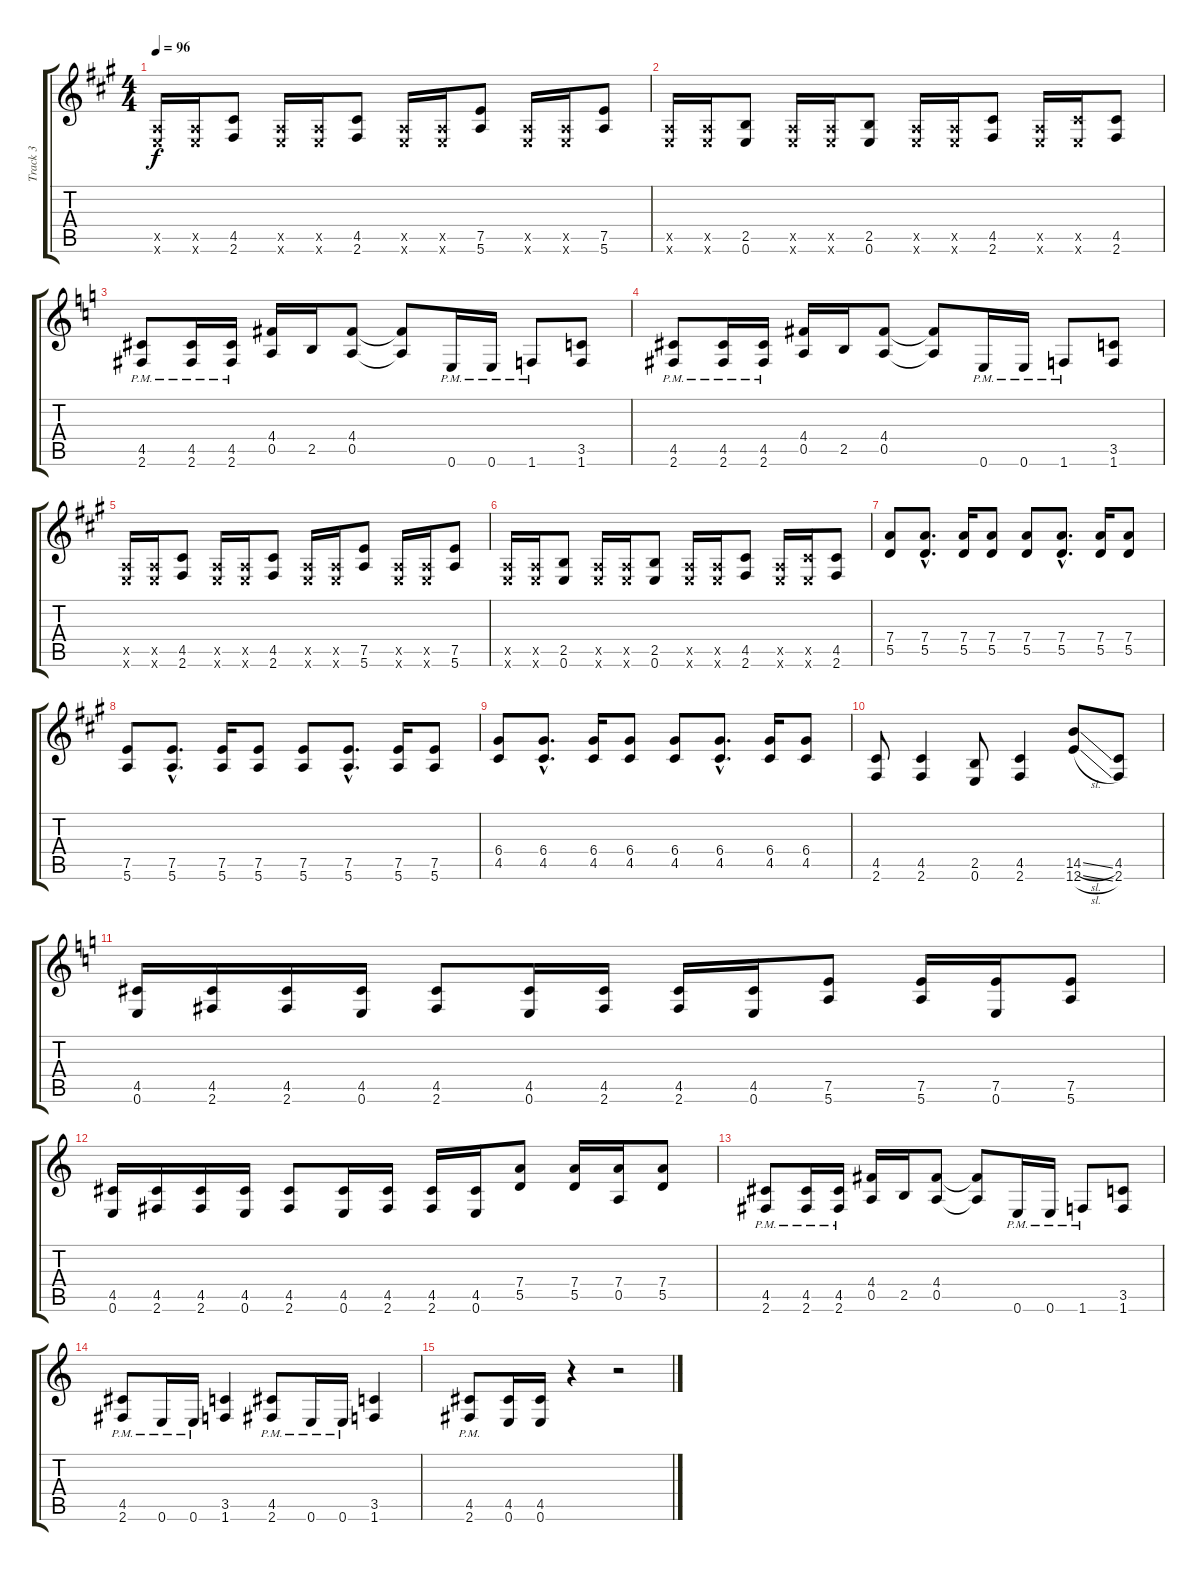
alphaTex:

\track ("Track 3" "Track 3") {instrument distortionguitar}
\staff {score tabs}
\tuning (E4 B3 G3 D3 A2 E2) {hide}
\ts (4 4)
\tempo 96
\clef g2
\ks a
(0.5{x} 0.6{x}).16{dy f} (0.5{x} 0.6{x}).16 (4.5 2.6).8 (0.5{x} 0.6{x}).16 (0.5{x} 0.6{x}).16 (4.5 2.6).8 (0.5{x} 0.6{x}).16 (0.5{x} 0.6{x}).16 (7.5 5.6).8 (0.5{x} 0.6{x}).16 (0.5{x} 0.6{x}).16 (7.5 5.6).8 |
(0.5{x} 0.6{x}).16 (0.5{x} 0.6{x}).16 (2.5 0.6).8 (0.5{x} 0.6{x}).16 (0.5{x} 0.6{x}).16 (2.5 0.6).8 (0.5{x} 0.6{x}).16 (0.5{x} 0.6{x}).16 (4.5 2.6).8 (0.5{x} 0.6{x}).16 (4.5{x} 0.6{x}).16 (4.5 2.6).8 |
\ks c
(4.5{pm} 2.6{pm}).8 (4.5{pm} 2.6{pm}).16 (4.5{pm} 2.6{pm}).16 (4.4 0.5).16 2.5.16 (4.4 0.5).8 (4.4{t} 0.5{t}).8 0.6{pm}.16 0.6{pm}.16 1.6{pm}.8 (3.5 1.6).8 |
(4.5{pm} 2.6{pm}).8 (4.5{pm} 2.6{pm}).16 (4.5{pm} 2.6{pm}).16 (4.4 0.5).16 2.5.16 (4.4 0.5).8 (4.4{t} 0.5{t}).8 0.6{pm}.16 0.6{pm}.16 1.6{pm}.8 (3.5 1.6).8 |
\ks a
(0.5{x} 0.6{x}).16 (0.5{x} 0.6{x}).16 (4.5 2.6).8 (0.5{x} 0.6{x}).16 (0.5{x} 0.6{x}).16 (4.5 2.6).8 (0.5{x} 0.6{x}).16 (0.5{x} 0.6{x}).16 (7.5 5.6).8 (0.5{x} 0.6{x}).16 (0.5{x} 0.6{x}).16 (7.5 5.6).8 |
(0.5{x} 0.6{x}).16 (0.5{x} 0.6{x}).16 (2.5 0.6).8 (0.5{x} 0.6{x}).16 (0.5{x} 0.6{x}).16 (2.5 0.6).8 (0.5{x} 0.6{x}).16 (0.5{x} 0.6{x}).16 (4.5 2.6).8 (0.5{x} 0.6{x}).16 (4.5{x} 0.6{x}).16 (4.5 2.6).8 |
(7.4 5.5).8 (7.4{hac} 5.5{hac}).8{d} (7.4 5.5).16 (7.4 5.5).8 (7.4 5.5).8 (7.4{hac} 5.5{hac}).8{d} (7.4 5.5).16 (7.4 5.5).8 |
(7.5 5.6).8 (7.5{hac} 5.6{hac}).8{d} (7.5 5.6).16 (7.5 5.6).8 (7.5 5.6).8 (7.5{hac} 5.6{hac}).8{d} (7.5 5.6).16 (7.5 5.6).8 |
(6.4 4.5).8 (6.4{hac} 4.5{hac}).8{d} (6.4 4.5).16 (6.4 4.5).8 (6.4 4.5).8 (6.4{hac} 4.5{hac}).8{d} (6.4 4.5).16 (6.4 4.5).8 |
(4.5 2.6).8 (4.5 2.6).4 (2.5 0.6).8 (4.5 2.6).4 (14.5{sl} 12.6{sl}).8 (4.5 2.6).8 |
\ks c
(4.5 0.6).16 (4.5 2.6).16 (4.5 2.6).16 (4.5 0.6).16 (4.5 2.6).8 (4.5 0.6).16 (4.5 2.6).16 (4.5 2.6).16 (4.5 0.6).16 (7.5 5.6).8 (7.5 5.6).16 (7.5 0.6).16 (7.5 5.6).8 |
(4.5 0.6).16 (4.5 2.6).16 (4.5 2.6).16 (4.5 0.6).16 (4.5 2.6).8 (4.5 0.6).16 (4.5 2.6).16 (4.5 2.6).16 (4.5 0.6).16 (7.4 5.5).8 (7.4 5.5).16 (7.4 0.5).16 (7.4 5.5).8 |
(4.5{pm} 2.6{pm}).8 (4.5{pm} 2.6{pm}).16 (4.5{pm} 2.6{pm}).16 (4.4 0.5).16 2.5.16 (4.4 0.5).8 (4.4{t} 0.5{t}).8 0.6{pm}.16 0.6{pm}.16 1.6{pm}.8 (3.5 1.6).8 |
(4.5{pm} 2.6{pm}).8 0.6{pm}.16 0.6{pm}.16 (3.5 1.6).4 (4.5{pm} 2.6{pm}).8 0.6{pm}.16 0.6{pm}.16 (3.5 1.6).4 |
(4.5{pm} 2.6{pm}).8 (4.5 0.6).16 (4.5 0.6).16 r.4 r.2
